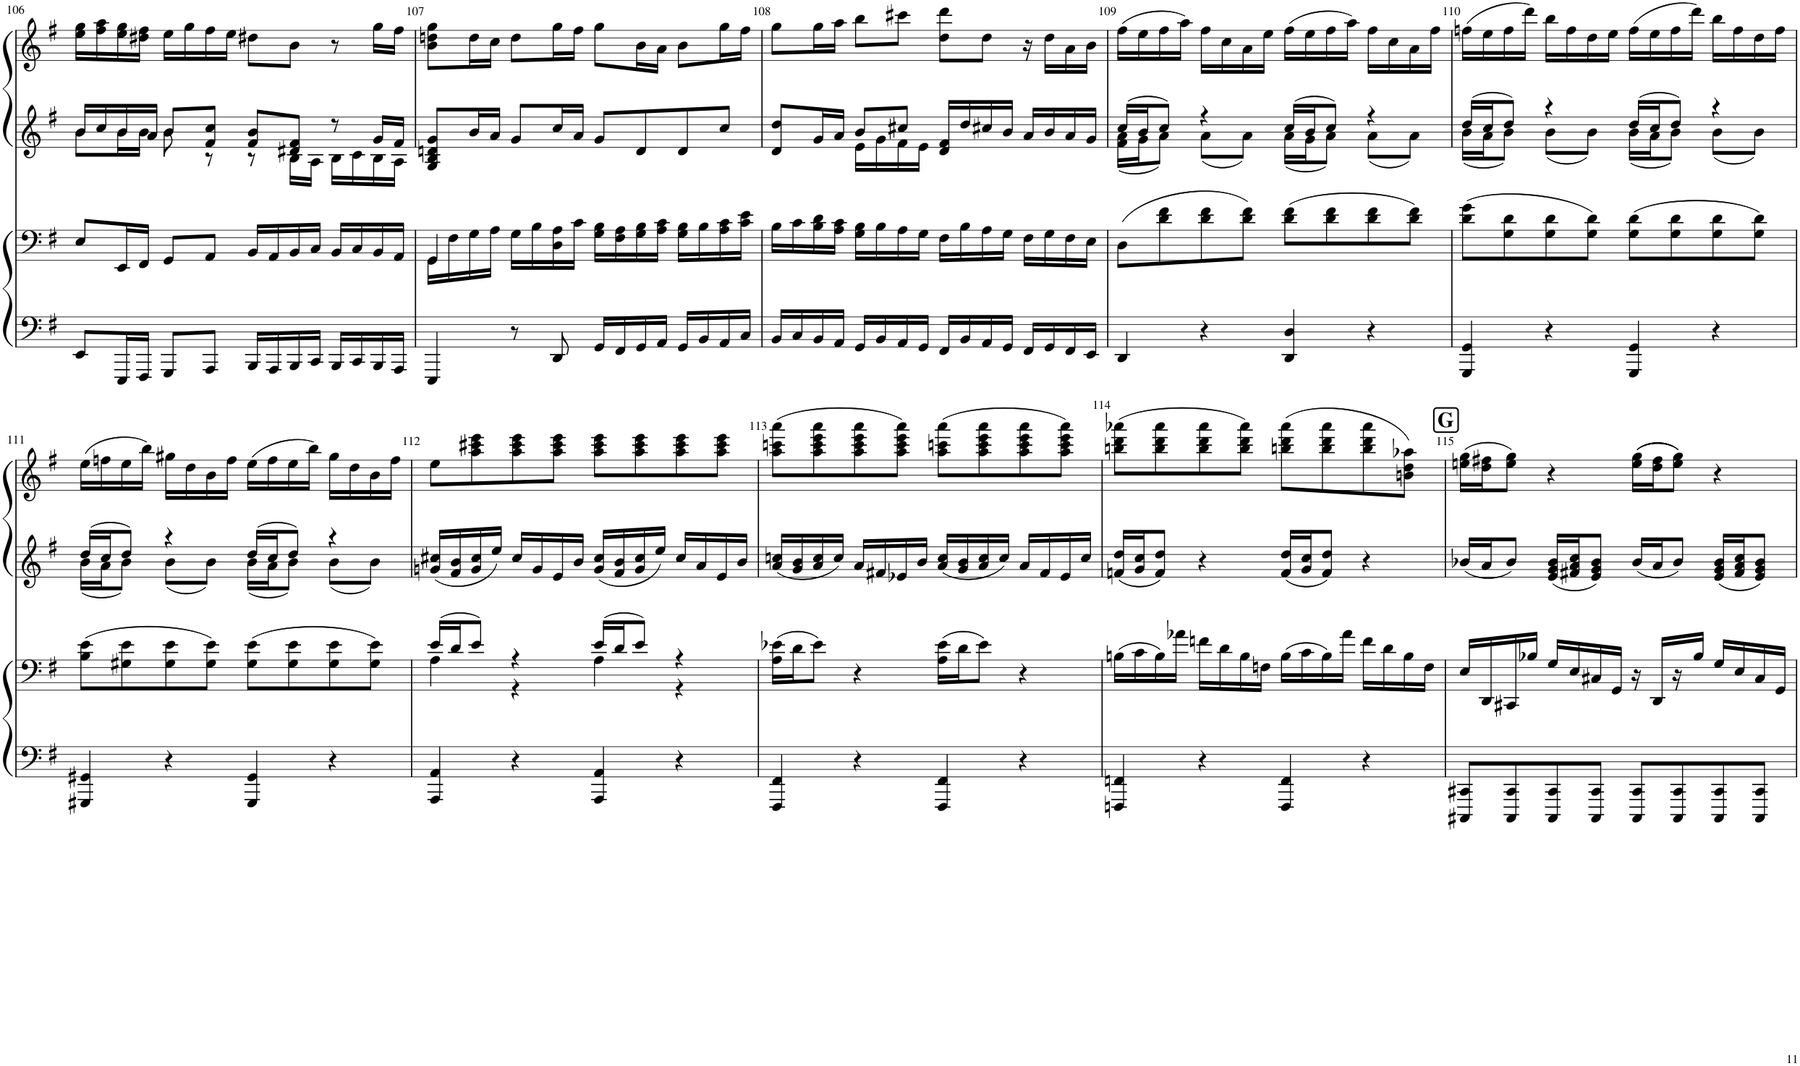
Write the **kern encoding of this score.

**kern	**kern	**kern	**kern
*part2	*part2	*part1	*part1
*staff4	*staff3	*staff2	*staff1
*I"Secondo	*	*I"Primo	*
!!LO:PB:g=z
*clefF4	*clefF4	*clefG2	*clefG2
*k[f#]	*k[f#]	*k[f#]	*k[f#]
*M2/2	*M2/2	*M2/2	*M2/2
*met(c|)	*met(c|)	*met(c|)	*met(c|)
=106	=106	=106	=106
*	*	*^	*
8EE/L	8E/L	16b/LL	8b\L	16ee\ 16gg\LL
.	.	16cc/	.	16ff#\ 16aa\
16EEE/L	16EE/L	16b/	16b\L	16ee\ 16gg\
16FFF#/JJ	16FF#/JJ	16a/JJ	16b\JJ	16dd#X\ 16ff#\JJ
8GGG/L	8GG/L	8b/L	8b\	16ee\LL
.	.	.	.	16gg\
8AAA/J	8AA/J	8f#/ 8cc/J	8r	16ff#\
.	.	.	.	16ee\JJ
16BBB/LL	16BB/LL	8f#/ 8b/L	8r	8dd#X\L
16AAA/	16AA/	.	.	.
16BBB/	16BB/	8d#X/ 8f#/J	16B\LL	8b\J
16CC/JJ	16C/JJ	.	16A\JJ	.
16BBB/LL	16BB/LL	8r	16B\LL	8r
16CC/	16C/	.	16c\	.
16BBB/	16BB/	16g/LL	16B\	16gg\LL
16AAA/JJ	16AA/JJ	16f#/JJ	16A\JJ	16ff#\JJ
*	*	*v	*v	*
=107	=107	=107	=107
*	*^	*	*
4EEE/	16GG\LL	4GG/	8G/ 8B/ 8dn/ 8g/L	8b\ 8ddn\ 8gg\L
.	16F#\	.	.	.
.	16G\	.	16b/L	16dd\L
.	16A\JJ	.	16a/JJ	16cc\JJ
8r	16G\LL	2.ryy	8g/L	8dd\L
.	16B\	.	.	.
8DD/	16D\ 16A\	.	16cc/L	16gg\L
.	16c\JJ	.	16a/JJ	16ff#\JJ
16GG/LL	16G\ 16B\LL	.	8g/L	8gg\L
16FF#/	16F#\ 16A\	.	.	.
16GG/	16G\ 16B\	.	8d/	16b\L
16AA/JJ	16A\ 16c\JJ	.	.	16a\JJ
16GG/LL	16G\ 16B\LL	.	8d/	8b\L
16BB/	16B\	.	.	.
16AA/	16A\ 16c\	.	8cc/J	16gg\L
16C/JJ	16c\ 16e\JJ	.	.	16ff#\JJ
*	*v	*v	*	*
=108	=108	=108	=108
*	*	*^	*
16BB/LL	16B\LL	8d/ 8dd/L	4ryy	8gg\L
16C/	16c\	.	.	.
16BB/	16B\ 16d\	16g/L	.	16gg\L
16AA/JJ	16A\ 16c\JJ	16a/JJ	.	16aa\JJ
16GG/LL	16G\ 16B\LL	8b/L	16e\LL	8bb\L
16BB/	16B\	.	16g\	.
16AA/	16A\	8cc#X/J	16f#\	8ccc#X\J
16GG/JJ	16G\JJ	.	16e\JJ	.
16FF#/LL	16F#\LL	16d/ 16f#/LL	2ryy	8dd\ 8ddd\L
16BB/	16B\	16dd/	.	.
16AA/	16A\	16cc#X/	.	8dd\J
16GG/JJ	16G\JJ	16b/JJ	.	.
16FF#/LL	16F#\LL	16a/LL	.	16r
16GG/	16G\	16b/	.	16dd\LL
16FF#/	16F#\	16a/	.	16a\
16EE/JJ	16E\JJ	16g/JJ	.	16b\JJ
=109	=109	=109	=109	=109
4DD/	(8D\L	16cc/LL	16f#\ 16a\LL	(16ff#\LL
.	.	16b/J	16g\J	16ee\
.	8d\ 8f#\	8cc/J	8a\J	16ff#\
.	.	.	.	16aa\JJ)
4r	8d\ 8f#\	4r	8a\L	16ff#\LL
.	.	.	.	16cc\
.	8d\ 8f#\J)	.	8a\J	16a\
.	.	.	.	16ee\JJ
4DD/ 4D/	(8d\ 8f#\L	16cc/LL	16a\LL	(16ff#\LL
.	.	16b/J	16g\J	16ee\
.	8d\ 8f#\	8cc/J	8a\J	16ff#\
.	.	.	.	16aa\JJ)
4r	8d\ 8f#\	4r	8a\L	16ff#\LL
.	.	.	.	16cc\
.	8d\ 8f#\J)	.	8a\J	16a\
.	.	.	.	16ff#\JJ
=110	=110	=110	=110	=110
4GGG/ 4GG/	(8d\ 8g\L	16dd/LL	16b\LL	(16ffn\LL
.	.	16cc/J	16a\J	16ee\
.	8G\ 8d\	8dd/J	8b\J	16ff\
.	.	.	.	16ddd\JJ)
4r	8G\ 8d\	4r	8b\L	16bb\LL
.	.	.	.	16ff\
.	8G\ 8d\J)	.	8b\J	16dd\
.	.	.	.	16ee\JJ
4GGG/ 4GG/	(8G\ 8d\L	16dd/LL	16b\LL	(16ff\LL
.	.	16cc/J	16a\J	16ee\
.	8G\ 8d\	8dd/J	8b\J	16ff\
.	.	.	.	16ddd\JJ)
4r	8G\ 8d\	4r	8b\L	16bb\LL
.	.	.	.	16ff\
.	8G\ 8d\J)	.	8b\J	16dd\
.	.	.	.	16ff\JJ
!!LO:LB:g=z
=111	=111	=111	=111	=111
4GGG#X/ 4GG#X/	(8B\ 8e\L	16dd/LL	16b\LL	(16ee\LL
.	.	16cc/J	16a\J	16ffn\
.	8G#X\ 8e\	8dd/J	8b\J	16ee\
.	.	.	.	16bb\JJ)
4r	8G#\ 8e\	4r	8b\L	16gg#X\LL
.	.	.	.	16dd\
.	8G#\ 8e\J)	.	8b\J	16b\
.	.	.	.	16ff\JJ
4GGG#/ 4GG#/	(8G#\ 8e\L	16dd/LL	16b\LL	(16ee\LL
.	.	16cc/J	16a\J	16ff\
.	8G#\ 8e\	8dd/J	8b\J	16ee\
.	.	.	.	16bb\JJ)
4r	8G#\ 8e\	4r	8b\L	16gg#\LL
.	.	.	.	16dd\
.	8G#\ 8e\J)	.	8b\J	16b\
.	.	.	.	16ff\JJ
*	*	*v	*v	*
=112	=112	=112	=112
*	*^	*	*
4AAA/ 4AA/	(16e/LL	4A\	16gn/ 16cc#X/LL	8ee\L
.	16d/J	.	16f#/ 16b/	.
.	8e/J)	.	16g/ 16cc#/	8aa\ 8ccc#X\ 8eee\
.	.	.	16ee/JJ	.
4r	4r	4r	16cc#/LL	8aa\ 8ccc#\ 8eee\
.	.	.	16g/	.
.	.	.	16e/	8aa\ 8ccc#\ 8eee\J
.	.	.	16b/JJ	.
4AAA/ 4AA/	(16e/LL	4A\	16g/ 16cc#/LL	8aa\ 8ccc#\ 8eee\L
.	16d/J	.	16f#/ 16b/	.
.	8e/J)	.	16g/ 16cc#/	8aa\ 8ccc#\ 8eee\
.	.	.	16ee/JJ	.
4r	4r	4r	16cc#/LL	8aa\ 8ccc#\ 8eee\
.	.	.	16a/	.
.	.	.	16e/	8aa\ 8ccc#\ 8eee\J
.	.	.	16b/JJ	.
*	*v	*v	*	*
=113	=113	=113	=113
4FFF#/ 4FF#/	(16A\ 16e-X\LL	16a/ 16ccn/LL	(8aa\ 8cccn\ 8aaa\L
.	16d\J	16g/ 16b/	.
.	8e-\J)	16a/ 16cc/	8aa\ 8ccc\ 8eee\ 8aaa\
.	.	16cc/JJ	.
4r	4r	16a/LL	8aa\ 8ccc\ 8eee\ 8aaa\
.	.	16f#X/	.
.	.	16e-X/	8aa\ 8ccc\ 8eee\ 8aaa\J)
.	.	16b/JJ	.
4FFF#/ 4FF#/	(16A\ 16e-\LL	16a/ 16cc/LL	(8aa\ 8cccn\ 8aaa\L
.	16d\J	16g/ 16b/	.
.	8e-\J)	16a/ 16cc/	8aa\ 8ccc\ 8eee\ 8aaa\
.	.	16cc/JJ	.
4r	4r	16a/LL	8aa\ 8ccc\ 8eee\ 8aaa\
.	.	16f#/	.
.	.	16e-/	8aa\ 8ccc\ 8eee\ 8aaa\J)
.	.	16cc/JJ	.
=114	=114	=114	=114
4FFFn/ 4FFn/	(16Bn\LL	16fn/ 16dd/LL	(8bbn\ 8ddd\ 8aaa-X\L
.	16c\	16g/ 16cc/J	.
.	16B\)	8f/ 8dd/J	8bb\ 8ddd\ 8aaa-\
.	16a-X\JJ	.	.
4r	16fn\LL	4r	8bb\ 8ddd\ 8aaa-\
.	16d\	.	.
.	16B\	.	8bb\ 8ddd\ 8aaa-\J)
.	16Fn\JJ	.	.
4FFF/ 4FF/	(16B\LL	16f/ 16dd/LL	(8bbn\ 8ddd\ 8aaa-\L
.	16c\	16g/ 16cc/J	.
.	16B\)	8f/ 8dd/J	8bb\ 8ddd\ 8aaa-\
.	16a-\JJ	.	.
4r	16f\LL	4r	8bb\ 8ddd\ 8aaa-\
.	16d\	.	.
.	16B\	.	8bn\ 8dd\ 8aa-X\J)
.	16F\JJ	.	.
!!LO:REH:place=s1:a:B:cj:fs=14:t=G
=115	=115	=115	=115
8CCC#X/ 8CC#X/L	16E/LL	16b-X/LL	(16een\ 16gg\LL
.	16DD/	16a/J	16dd\ 16ff#X\J
8CCC#/ 8CC#/	16CC#X/	8b-/J	8ee\ 8gg\J)
.	16B-X/JJ	.	.
8CCC#/ 8CC#/	16G/LL	16e/ 16g/ 16b-/LL	4r
.	16E/	16f#X/ 16a/ 16cc/J	.
8CCC#/ 8CC#/J	16C#X/	8e/ 8g/ 8b-/J	.
.	16GG/JJ	.	.
8CCC#/ 8CC#/L	16r	16b-/LL	(((16ee\ 16gg\LL
.	16DD/LL	16a/J	16dd\ 16ff#\J
8CCC#/ 8CC#/	16r	8b-/J	8ee\ 8gg\J)))
.	16B-/JJ	.	.
8CCC#/ 8CC#/	16G/LL	16e/ 16g/ 16b-/LL	4r
.	16E/	16f#/ 16a/ 16cc/J	.
8CCC#/ 8CC#/J	16C#/	8e/ 8g/ 8b-/J	.
.	16GG/JJ	.	.
=	=	=	=
*-	*-	*-	*-
